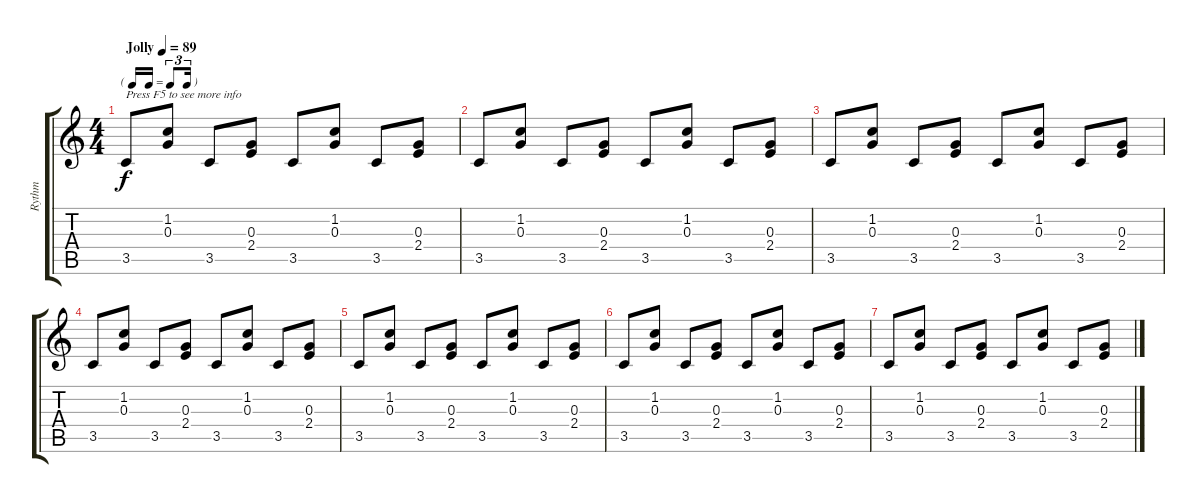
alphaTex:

\track ("Rythm" "Rythm") {instrument electricguitarclean}
\staff {score tabs}
\tuning (E4 B3 G3 D3 A2 E2) {hide}
\ts (4 4)
\tf triplet16th
\tempo (89 "Jolly")
\clef g2
\ks c
3.5.8{txt "Press F5 to see more info" dy f instrument electricguitarclean} (1.2 0.3).8 3.5.8 (0.3 2.4).8 3.5.8 (1.2 0.3).8 3.5.8 (0.3 2.4).8 |
3.5.8 (1.2 0.3).8 3.5.8 (0.3 2.4).8 3.5.8 (1.2 0.3).8 3.5.8 (0.3 2.4).8 |
3.5.8 (1.2 0.3).8 3.5.8 (0.3 2.4).8 3.5.8 (1.2 0.3).8 3.5.8 (0.3 2.4).8 |
3.5.8 (1.2 0.3).8 3.5.8 (0.3 2.4).8 3.5.8 (1.2 0.3).8 3.5.8 (0.3 2.4).8 |
3.5.8 (1.2 0.3).8 3.5.8 (0.3 2.4).8 3.5.8 (1.2 0.3).8 3.5.8 (0.3 2.4).8 |
3.5.8 (1.2 0.3).8 3.5.8 (0.3 2.4).8 3.5.8 (1.2 0.3).8 3.5.8 (0.3 2.4).8 |
3.5.8 (1.2 0.3).8 3.5.8 (0.3 2.4).8 3.5.8 (1.2 0.3).8 3.5.8 (0.3 2.4).8
